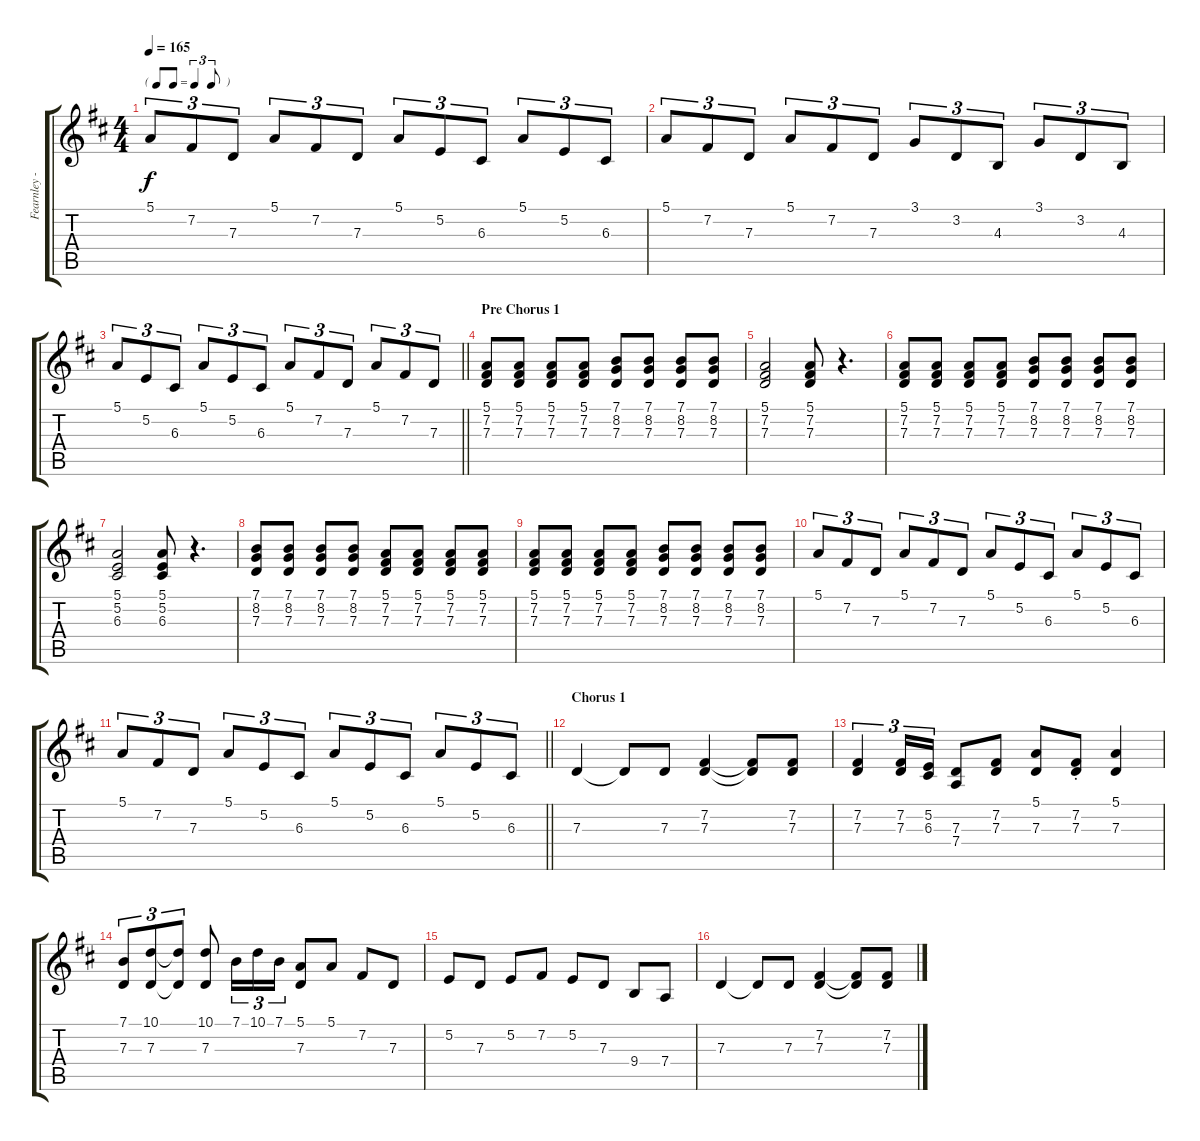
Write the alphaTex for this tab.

\track ("Fearnley - Accordion" "Fearnley -") {instrument accordion}
\staff {score tabs}
\tuning (E4 B3 G3 D3 A2 E2) {hide}
\ts (4 4)
\tf triplet8th
\tempo 165
\clef g2
\ks d
5.1.8{tu (3 2) dy f} 7.2.8{tu (3 2)} 7.3.8{tu (3 2)} 5.1.8{tu (3 2)} 7.2.8{tu (3 2)} 7.3.8{tu (3 2)} 5.1.8{tu (3 2)} 5.2.8{tu (3 2)} 6.3.8{tu (3 2)} 5.1.8{tu (3 2)} 5.2.8{tu (3 2)} 6.3.8{tu (3 2)} |
5.1.8{tu (3 2)} 7.2.8{tu (3 2)} 7.3.8{tu (3 2)} 5.1.8{tu (3 2)} 7.2.8{tu (3 2)} 7.3.8{tu (3 2)} 3.1.8{tu (3 2)} 3.2.8{tu (3 2)} 4.3.8{tu (3 2)} 3.1.8{tu (3 2)} 3.2.8{tu (3 2)} 4.3.8{tu (3 2)} |
\barLineRight lightlight
5.1.8{tu (3 2)} 5.2.8{tu (3 2)} 6.3.8{tu (3 2)} 5.1.8{tu (3 2)} 5.2.8{tu (3 2)} 6.3.8{tu (3 2)} 5.1.8{tu (3 2)} 7.2.8{tu (3 2)} 7.3.8{tu (3 2)} 5.1.8{tu (3 2)} 7.2.8{tu (3 2)} 7.3.8{tu (3 2)} |
\section ("" "Pre Chorus 1")
(5.1 7.2 7.3).8 (5.1 7.2 7.3).8 (5.1 7.2 7.3).8 (5.1 7.2 7.3).8 (7.1 8.2 7.3).8 (7.1 8.2 7.3).8 (7.1 8.2 7.3).8 (7.1 8.2 7.3).8 |
(5.1 7.2 7.3).2 (5.1 7.2 7.3).8 r.4{d} |
(5.1 7.2 7.3).8 (5.1 7.2 7.3).8 (5.1 7.2 7.3).8 (5.1 7.2 7.3).8 (7.1 8.2 7.3).8 (7.1 8.2 7.3).8 (7.1 8.2 7.3).8 (7.1 8.2 7.3).8 |
(5.1 5.2 6.3).2 (5.1 5.2 6.3).8 r.4{d} |
(7.1 8.2 7.3).8 (7.1 8.2 7.3).8 (7.1 8.2 7.3).8 (7.1 8.2 7.3).8 (5.1 7.2 7.3).8 (5.1 7.2 7.3).8 (5.1 7.2 7.3).8 (5.1 7.2 7.3).8 |
(5.1 7.2 7.3).8 (5.1 7.2 7.3).8 (5.1 7.2 7.3).8 (5.1 7.2 7.3).8 (7.1 8.2 7.3).8 (7.1 8.2 7.3).8 (7.1 8.2 7.3).8 (7.1 8.2 7.3).8 |
5.1.8{tu (3 2)} 7.2.8{tu (3 2)} 7.3.8{tu (3 2)} 5.1.8{tu (3 2)} 7.2.8{tu (3 2)} 7.3.8{tu (3 2)} 5.1.8{tu (3 2)} 5.2.8{tu (3 2)} 6.3.8{tu (3 2)} 5.1.8{tu (3 2)} 5.2.8{tu (3 2)} 6.3.8{tu (3 2)} |
\barLineRight lightlight
5.1.8{tu (3 2)} 7.2.8{tu (3 2)} 7.3.8{tu (3 2)} 5.1.8{tu (3 2)} 5.2.8{tu (3 2)} 6.3.8{tu (3 2)} 5.1.8{tu (3 2)} 5.2.8{tu (3 2)} 6.3.8{tu (3 2)} 5.1.8{tu (3 2)} 5.2.8{tu (3 2)} 6.3.8{tu (3 2)} |
\section ("" "Chorus 1")
7.3.4 7.3{t}.8 7.3.8 (7.2 7.3).4 (7.2{t} 7.3{t}).8 (7.2 7.3).8 |
(7.2 7.3).4{tu (3 2)} (7.2 7.3).16{tu (3 2)} (5.2 6.3).16{tu (3 2)} (7.3 7.4).8 (7.2 7.3).8 (5.1 7.3).8 (7.2{st} 7.3{st}).8 (5.1 7.3).4 |
(7.1 7.3).8{tu (3 2)} (10.1 7.3).8{tu (3 2)} (10.1{t} 7.3{t}).8{tu (3 2)} (10.1 7.3).8 7.1.16{tu (3 2)} 10.1.16{tu (3 2)} 7.1.16{tu (3 2)} (5.1 7.3).8 5.1.8 7.2.8 7.3.8 |
5.2.8 7.3.8 5.2.8 7.2.8 5.2.8 7.3.8 9.4.8 7.4.8 |
7.3.4 7.3{t}.8 7.3.8 (7.2 7.3).4 (7.2{t} 7.3{t}).8 (7.2 7.3).8
